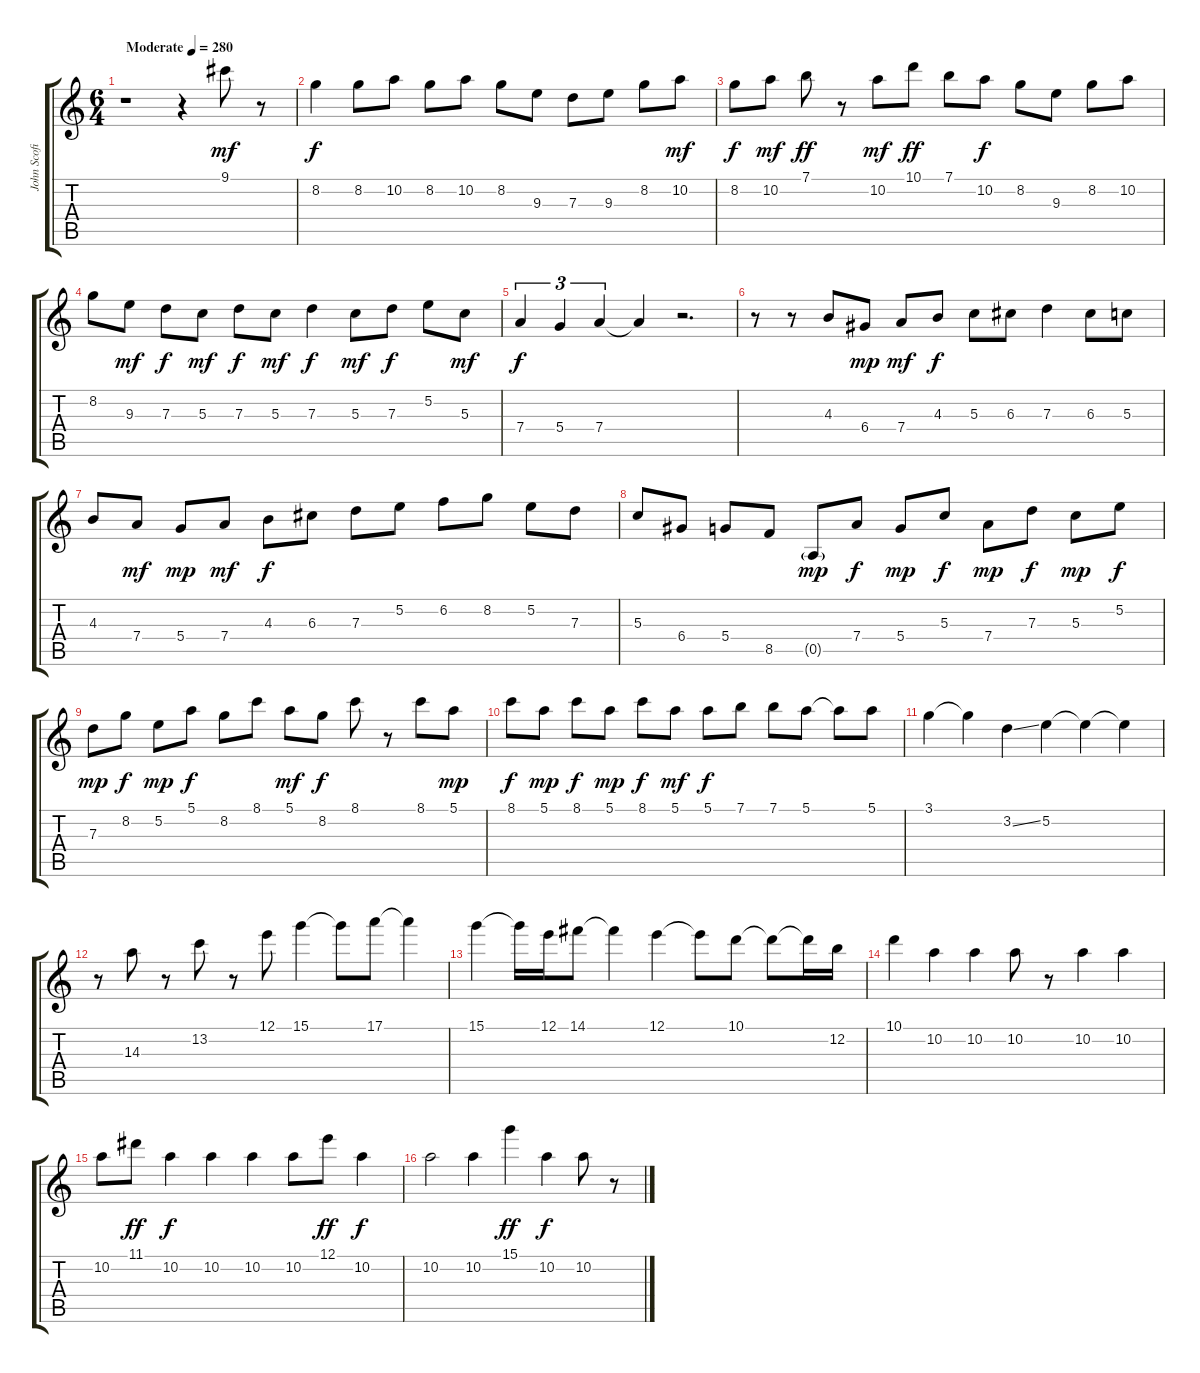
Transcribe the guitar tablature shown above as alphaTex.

\track ("John Scofield" "John Scofi") {instrument overdrivenguitar}
\staff {score tabs}
\tuning (E4 B3 G3 D3 A2 E2) {hide}
\ts (6 4)
\tempo (280 "Moderate")
\clef g2
\ks c
r.1{dy mf instrument overdrivenguitar} r.4 9.1.8 r.8 |
8.2.4{dy f} 8.2.8 10.2.8 8.2.8 10.2.8 8.2.8 9.3.8 7.3.8 9.3.8 8.2.8 10.2.8{dy mf} |
8.2.8{dy f} 10.2.8{dy mf} 7.1.8{dy ff} r.8 10.2.8{dy mf} 10.1.8{dy ff} 7.1.8 10.2.8{dy f} 8.2.8 9.3.8 8.2.8 10.2.8 |
8.2.8 9.3.8{dy mf} 7.3.8{dy f} 5.3.8{dy mf} 7.3.8{dy f} 5.3.8{dy mf} 7.3.4{dy f} 5.3.8{dy mf} 7.3.8{dy f} 5.2.8 5.3.8{dy mf} |
7.4.4{tu (3 2) dy f} 5.4.4{tu (3 2)} 7.4.4{tu (3 2)} 7.4{t}.4 r.2{d} |
r.8 r.8 4.3.8 6.4.8{dy mp} 7.4.8{dy mf} 4.3.8{dy f} 5.3.8 6.3.8 7.3.4 6.3.8 5.3.8 |
4.3.8 7.4.8{dy mf} 5.4.8{dy mp} 7.4.8{dy mf} 4.3.8{dy f} 6.3.8 7.3.8 5.2.8 6.2.8 8.2.8 5.2.8 7.3.8 |
5.3.8 6.4.8 5.4.8 8.5.8 0.5{g}.8{dy mp} 7.4.8{dy f} 5.4.8{dy mp} 5.3.8{dy f} 7.4.8{dy mp} 7.3.8{dy f} 5.3.8{dy mp} 5.2.8{dy f} |
7.3.8{dy mp} 8.2.8{dy f} 5.2.8{dy mp} 5.1.8{dy f} 8.2.8 8.1.8 5.1.8{dy mf} 8.2.8{dy f} 8.1.8 r.8 8.1.8 5.1.8{dy mp} |
8.1.8{dy f} 5.1.8{dy mp} 8.1.8{dy f} 5.1.8{dy mp} 8.1.8{dy f} 5.1.8{dy mf} 5.1.8{dy f} 7.1.8 7.1.8 5.1.8 5.1{t}.8 5.1.8 |
3.1.4 3.1{t}.4 3.2{ss}.4 5.2.4 5.2{t}.4 5.2{t}.4 |
r.8 14.3.8 r.8 13.2.8 r.8 12.1.8 15.1.4 15.1{t}.8 17.1.8 17.1{t}.4 |
15.1.4 15.1{t}.16 12.1.16 14.1.8 14.1{t}.4 12.1.4 12.1{t}.8 10.1.8 10.1{t}.8 10.1{t}.16 12.2.16 |
10.1.4 10.2.4 10.2.4 10.2.8 r.8 10.2.4 10.2.4 |
10.2.8 11.1.8{dy ff} 10.2.4{dy f} 10.2.4 10.2.4 10.2.8 12.1.8{dy ff} 10.2.4{dy f} |
10.2.2 10.2.4 15.1.4{dy ff} 10.2.4{dy f} 10.2.8 r.8
